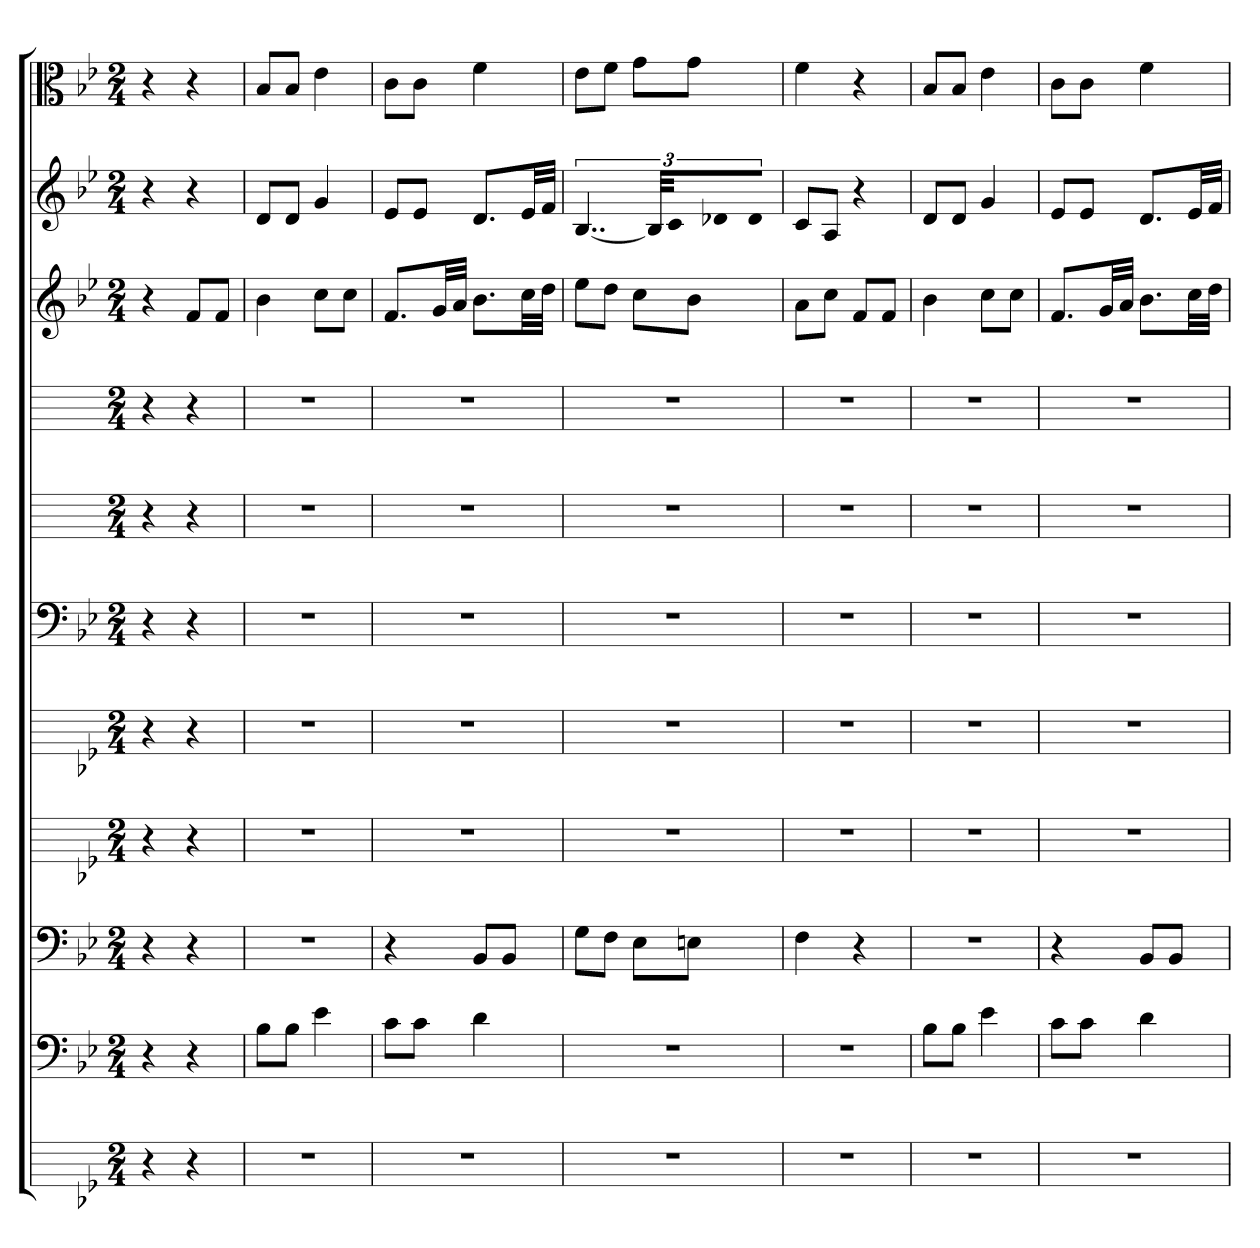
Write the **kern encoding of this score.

**kern	**kern	**kern	**kern	**kern	**kern	**kern	**kern	**kern	**kern	**kern
*part11	*part10	*part9	*part8	*part7	*part6	*part5	*part4	*part3	*part2	*part1
*staff11	*staff10	*staff9	*staff8	*staff7	*staff6	*staff5	*staff4	*staff3	*staff2	*staff1
*	*clefF4	*clefF4	*	*	*clefF4	*	*	*	*	*clefC3
*k[b-e-]	*k[b-e-]	*k[b-e-]	*k[b-e-]	*k[b-e-]	*k[b-e-]	*k[]	*k[]	*k[b-e-]	*k[b-e-]	*k[b-e-]
*B-:	*B-:	*B-:	*B-:	*B-:	*B-:	*	*	*B-:	*B-:	*B-:
*M2/4	*M2/4	*M2/4	*M2/4	*M2/4	*M2/4	*M2/4	*M2/4	*M2/4	*M2/4	*M2/4
=	=	=	=	=	=	=	=	=	=	=
4r	4r	4r	4r	4r	4r	4r	4r	4r	4r	4r
4r	4r	4r	4r	4r	4r	4r	4r	8fL	4r	4r
.	.	.	.	.	.	.	.	8fJ	.	.
=1	=1	=1	=1	=1	=1	=1	=1	=1	=1	=1
2r	8B-\L	2r	2r	2r	2r	2r	2r	4b-	8dL	8B-/L
.	8B-\J	.	.	.	.	.	.	.	8dJ	8B-/J
.	4e-	.	.	.	.	.	.	8ccL	4g	4e-
.	.	.	.	.	.	.	.	8ccJ	.	.
=2	=2	=2	=2	=2	=2	=2	=2	=2	=2	=2
2r	8c\L	4r	2r	2r	2r	2r	2r	8.fL	8e-L	8c\L
.	8c\J	.	.	.	.	.	.	.	8e-J	8c\J
.	.	.	.	.	.	.	.	32gLL	.	.
.	.	.	.	.	.	.	.	32aJJJ	.	.
.	4d	8BB-/L	.	.	.	.	.	8.b-L	8.dL	4f
.	.	8BB-/J	.	.	.	.	.	.	.	.
.	.	.	.	.	.	.	.	32ccLL	32e-LL	.
.	.	.	.	.	.	.	.	32ddJJJ	32fJJJ	.
=3	=3	=3	=3	=3	=3	=3	=3	=3	=3	=3
2r	2r	8G\L	2r	2r	2r	2r	2r	8ee-L	[6..B-	8e-\L
.	.	8F\J	.	.	.	.	.	8ddJ	.	8f\J
.	.	8E-\L	.	.	.	.	.	8ccL	.	8g\L
.	.	.	.	.	.	.	.	.	48B-KLL]	.
.	.	.	.	.	.	.	.	.	16cJ	.
.	.	8En\J	.	.	.	.	.	8b-J	16d-XL	8g\J
.	.	.	.	.	.	.	.	.	16d-JJ	.
=4	=4	=4	=4	=4	=4	=4	=4	=4	=4	=4
2r	2r	4F	2r	2r	2r	2r	2r	8aL	8cL	4f
.	.	.	.	.	.	.	.	8ccJ	8AJ	.
.	.	4r	.	.	.	.	.	8fL	4r	4r
.	.	.	.	.	.	.	.	8fJ	.	.
=5	=5	=5	=5	=5	=5	=5	=5	=5	=5	=5
2r	8B-\L	2r	2r	2r	2r	2r	2r	4b-	8dL	8B-/L
.	8B-\J	.	.	.	.	.	.	.	8dJ	8B-/J
.	4e-	.	.	.	.	.	.	8ccL	4g	4e-
.	.	.	.	.	.	.	.	8ccJ	.	.
=6	=6	=6	=6	=6	=6	=6	=6	=6	=6	=6
2r	8c\L	4r	2r	2r	2r	2r	2r	8.fL	8e-L	8c\L
.	8c\J	.	.	.	.	.	.	.	8e-J	8c\J
.	.	.	.	.	.	.	.	32gLL	.	.
.	.	.	.	.	.	.	.	32aJJJ	.	.
.	4d	8BB-/L	.	.	.	.	.	8.b-L	8.dL	4f
.	.	8BB-/J	.	.	.	.	.	.	.	.
.	.	.	.	.	.	.	.	32ccLL	32e-LL	.
.	.	.	.	.	.	.	.	32ddJJJ	32fJJJ	.
=	=	=	=	=	=	=	=	=	=	=
*-	*-	*-	*-	*-	*-	*-	*-	*-	*-	*-
